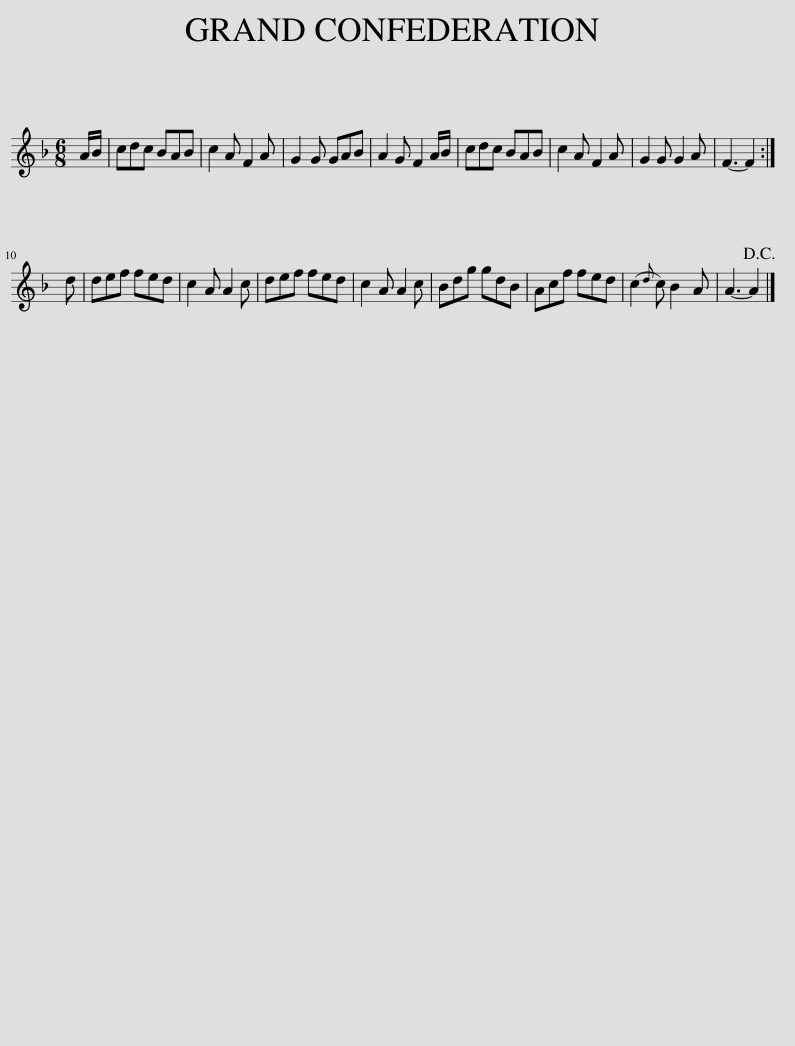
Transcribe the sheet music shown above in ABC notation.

X:1
L:1/8
M:6/8
I:linebreak $
K:F
V:1 treble
V:1
 A/B/ | cdc BAB | c2 A F2 A | G2 G GAB | A2 G F2 A/B/ | %5
 cdc BAB | c2 A F2 A | G2 G G2 A | F3- F2 :|$ d | %10
 def fed | c2 A A2 c | def fed | c2 A A2 c | Bdg gdB | %15
 Acf fed | (c2{d} c) B2 A | A3- A2!D.C.! |] %18
